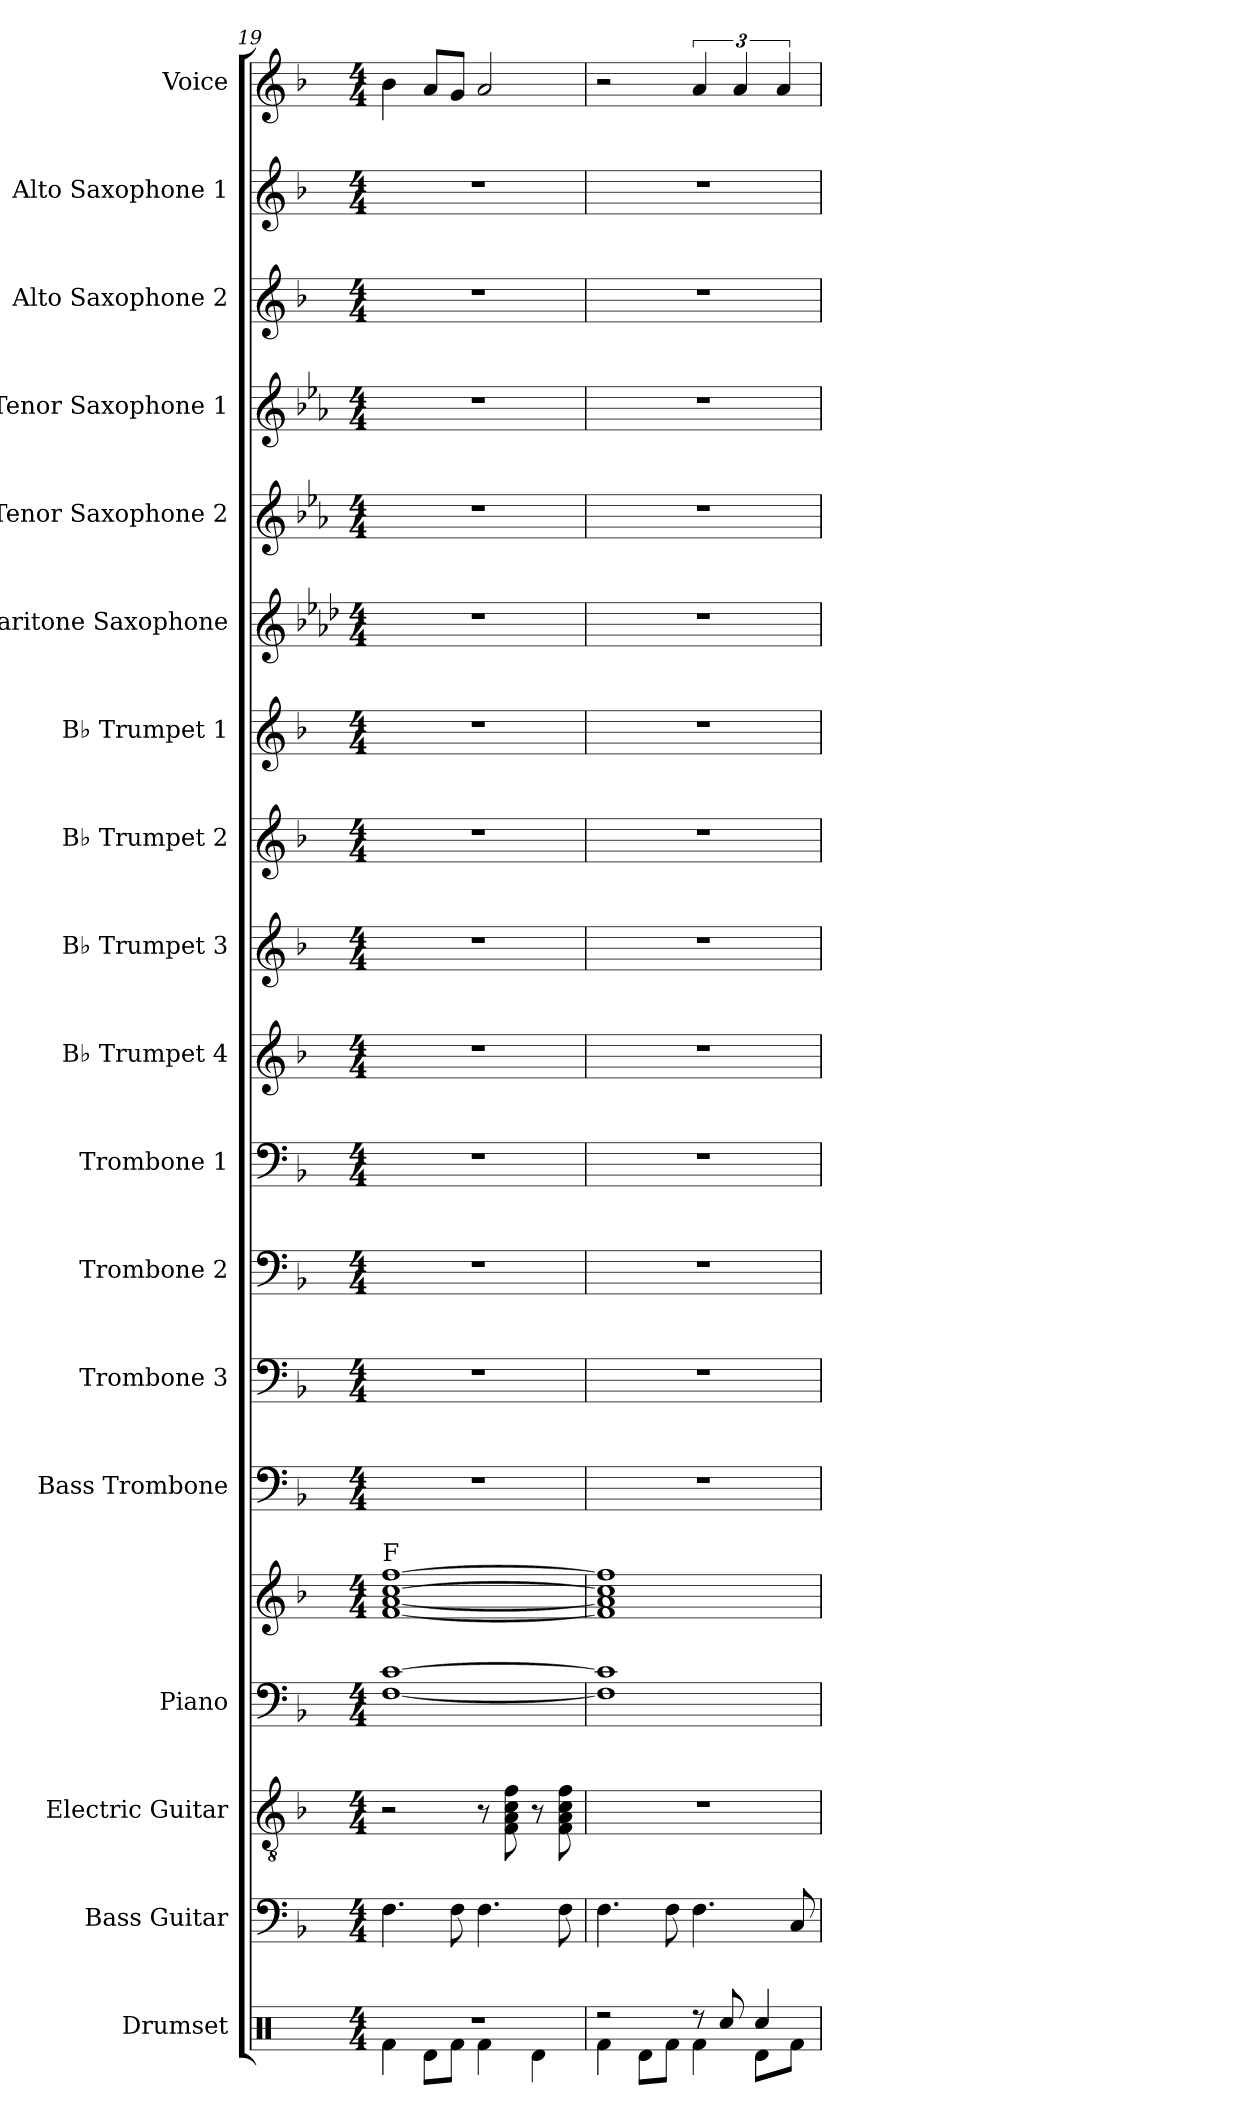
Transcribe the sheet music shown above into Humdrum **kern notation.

**kern	**kern	**kern	**kern	**kern	**kern	**kern	**kern	**kern	**kern	**kern	**kern	**kern	**kern	**kern	**kern	**kern	**kern	**kern
*part18	*part17	*part16	*part15	*part15	*part14	*part13	*part12	*part11	*part10	*part9	*part8	*part7	*part6	*part5	*part4	*part3	*part2	*part1
*staff19	*staff18	*staff17	*staff16	*staff15	*staff14	*staff13	*staff12	*staff11	*staff10	*staff9	*staff8	*staff7	*staff6	*staff5	*staff4	*staff3	*staff2	*staff1
*I"Drumset	*I"Bass Guitar	*I"Electric Guitar	*I"Piano	*	*I"Bass Trombone	*I"Trombone 3	*I"Trombone 2	*I"Trombone 1	*I"B♭ Trumpet 4	*I"B♭ Trumpet 3	*I"B♭ Trumpet 2	*I"B♭ Trumpet 1	*I"Baritone Saxophone	*I"Tenor Saxophone 2	*I"Tenor Saxophone 1	*I"Alto Saxophone 2	*I"Alto Saxophone 1	*I"Voice
*I'D. Set	*I'B. Guit.	*I'El. Guit.	*I'Pno.	*	*I'B. Tbn.	*I'Tbn. 3	*I'Tbn. 2	*I'Tbn. 1	*I'B♭ Tpt. 4	*I'B♭ Tpt. 3	*I'B♭ Tpt. 2	*I'B♭ Tpt. 1	*I'Bar. Sax.	*I'T. Sax. 2	*I'T. Sax. 1	*I'A. Sax. 2	*I'A. Sax. 1	*I'Voi.
*clefX	*clefF4	*clefGv2	*clefF4	*clefG2	*clefF4	*clefF4	*clefF4	*clefF4	*clefG2	*clefG2	*clefG2	*clefG2	*clefG2	*clefG2	*clefG2	*clefG2	*clefG2	*clefG2
*	*ITrd7c12	*	*	*	*	*	*	*	*ITrd1c2	*ITrd1c2	*ITrd1c2	*ITrd1c2	*ITrd12c21	*ITrd8c14	*ITrd8c14	*ITrd5c9	*ITrd5c9	*
*k[]	*k[b-]	*k[b-]	*k[b-]	*k[b-]	*k[b-]	*k[b-]	*k[b-]	*k[b-]	*k[b-e-a-]	*k[b-e-a-]	*k[b-e-a-]	*k[b-e-a-]	*k[b-e-a-d-]	*k[b-e-a-]	*k[b-e-a-]	*k[b-e-a-d-]	*k[b-e-a-d-]	*k[b-]
*M4/4	*M4/4	*M4/4	*M4/4	*M4/4	*M4/4	*M4/4	*M4/4	*M4/4	*M4/4	*M4/4	*M4/4	*M4/4	*M4/4	*M4/4	*M4/4	*M4/4	*M4/4	*M4/4
=19	=19	=19	=19	=19	=19	=19	=19	=19	=19	=19	=19	=19	=19	=19	=19	=19	=19	=19
*^	*	*	*	*	*	*	*	*	*	*	*	*	*	*	*	*	*	*
!	!	!	!	!	!LO:TX:a:t=F	!	!	!	!	!	!	!	!	!	!	!	!	!	!
1r	4Rf\	4.FF\	2r	[1F [1c	[1f [1a [1cc [1ff	1r	1r	1r	1r	1r	1r	1r	1r	1r	1r	1r	1r	1r	4b-\
.	8Rd\L	.	.	.	.	.	.	.	.	.	.	.	.	.	.	.	.	.	8a/L
.	8Rf\J	8FF\	.	.	.	.	.	.	.	.	.	.	.	.	.	.	.	.	8g/J
.	4Rf\	4.FF\	8r	.	.	.	.	.	.	.	.	.	.	.	.	.	.	.	2a/
.	.	.	8F\ 8A\ 8c\ 8f\	.	.	.	.	.	.	.	.	.	.	.	.	.	.	.	.
.	4Rd\	.	8r	.	.	.	.	.	.	.	.	.	.	.	.	.	.	.	.
.	.	8FF\	8F\ 8A\ 8c\ 8f\	.	.	.	.	.	.	.	.	.	.	.	.	.	.	.	.
=20	=20	=20	=20	=20	=20	=20	=20	=20	=20	=20	=20	=20	=20	=20	=20	=20	=20	=20	=20
2r	4Rf\	4.FF\	1r	1F] 1c]	1f] 1a] 1cc] 1ff]	1r	1r	1r	1r	1r	1r	1r	1r	1r	1r	1r	1r	1r	2r
.	8Rd\L	.	.	.	.	.	.	.	.	.	.	.	.	.	.	.	.	.	.
.	8Rf\J	8FF\	.	.	.	.	.	.	.	.	.	.	.	.	.	.	.	.	.
8r	4Rf\	4.FF\	.	.	.	.	.	.	.	.	.	.	.	.	.	.	.	.	6a/
8Rcc/	.	.	.	.	.	.	.	.	.	.	.	.	.	.	.	.	.	.	.
.	.	.	.	.	.	.	.	.	.	.	.	.	.	.	.	.	.	.	6a/
4Rcc/	8Rd\L	.	.	.	.	.	.	.	.	.	.	.	.	.	.	.	.	.	.
.	.	.	.	.	.	.	.	.	.	.	.	.	.	.	.	.	.	.	6a/
.	8Rf\J	8CC/	.	.	.	.	.	.	.	.	.	.	.	.	.	.	.	.	.
*v	*v	*	*	*	*	*	*	*	*	*	*	*	*	*	*	*	*	*	*
=	=	=	=	=	=	=	=	=	=	=	=	=	=	=	=	=	=	=
*-	*-	*-	*-	*-	*-	*-	*-	*-	*-	*-	*-	*-	*-	*-	*-	*-	*-	*-
